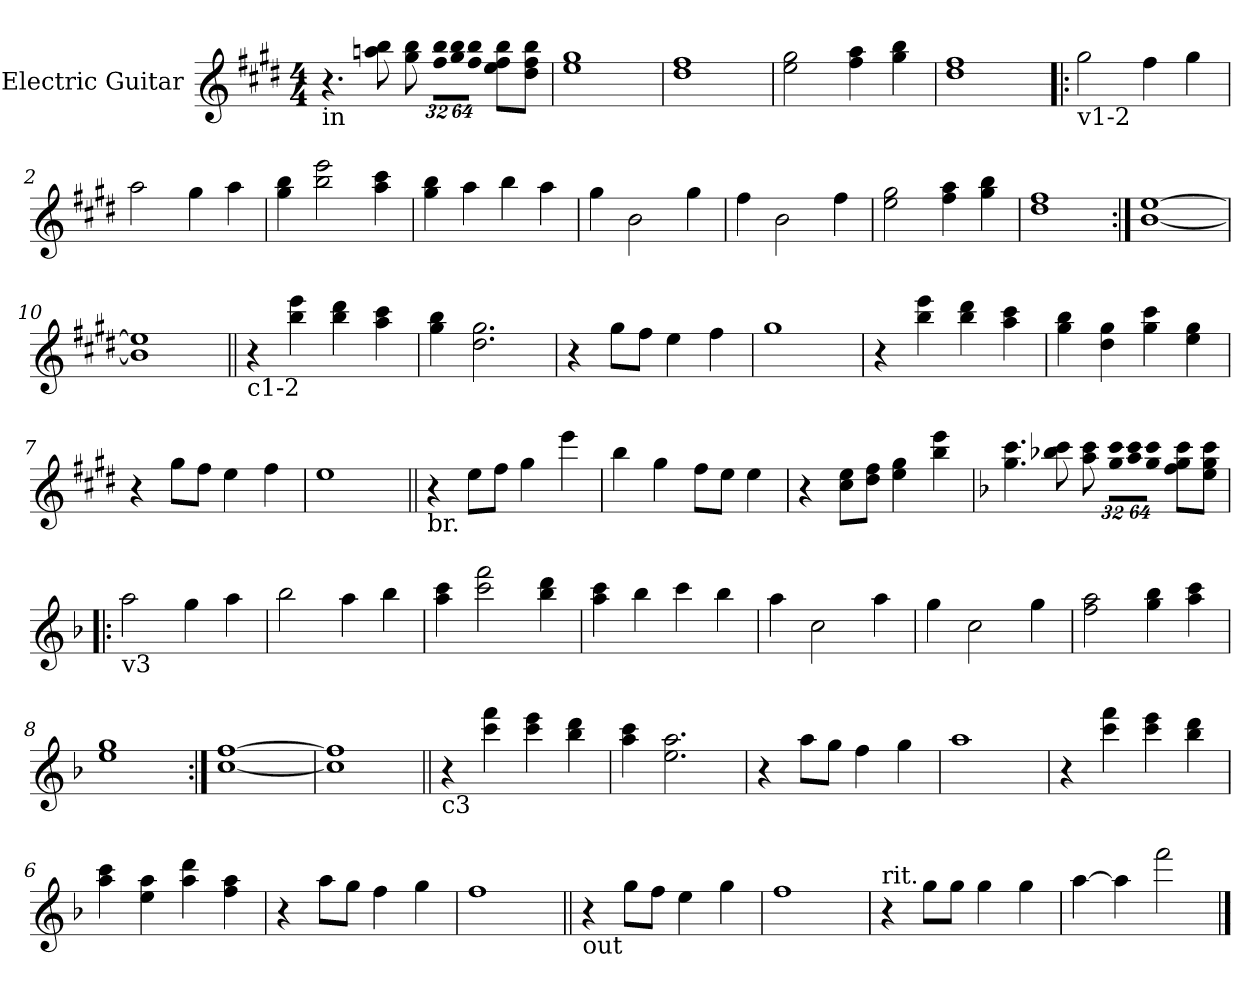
**kern
*part1
*staff1
*I"Electric Guitar
*I'E. Gtr.
!!LO:PB:g=z
*clefG2
*ITrd7c12
*k[f#c#g#d#]
*E:
*M4/4
=1
!LO:TX:b:t=in
4.r
8ani\ 8bi
8g#i\ 8bi
*Xbrackettup
!LO:N:vis=16
512%21f#i\ 512%21biLL
!LO:N:vis=16
1024%43g#i\ 1024%43bi
!LO:N:vis=16
1024%43f#i\ 1024%43biJJ
8ei\ 8f#i 8biL
8d#i\ 8f#i 8biJ
=2
1ei 1g#i
!!LO:LB:g=z
=3
1d#i 1f#i
=4
2ei\ 2g#i
4f#i\ 4ai
4g#i\ 4bi
=5
1d#i 1f#i
!!LO:LB:g=z
=1!|:
!LO:TX:b:t=v1-2
2g#i\
4f#i\
4g#i\
=2
2ai\
4g#i\
4ai\
=3
4g#i\ 4bi
2bi\ 2eei
4ai\ 4cc#i
=4
4g#i\ 4bi
4ai\
4bi\
4ai\
!!LO:LB:g=z
=5
4g#i\
2Bi\
4g#i\
=6
4f#i\
2Bi\
4f#i\
=7
2ei\ 2g#i
4f#i\ 4ai
4g#i\ 4bi
=8
1d#i 1f#i
=9:|!
[<1Bi [>1ei
=10
1Bi] 1ei]
!!LO:LB:g=z
=1||
!LO:TX:b:t=c1-2
4r
4bi\ 4eei
4bi\ 4dd#i
4ai\ 4cc#i
=2
4g#i\ 4bi
2.d#i\ 2.g#i
=3
4r
8g#i\L
8f#i\J
4ei\
4f#i\
=4
1g#i
!!LO:LB:g=z
=5
4r
4bi\ 4eei
4bi\ 4dd#i
4ai\ 4cc#i
=6
4g#i\ 4bi
4d#i\ 4g#i
4g#i\ 4cc#i
4ei\ 4g#i
=7
4r
8g#i\L
8f#i\J
4ei\
4f#i\
=8
1ei
!!LO:LB:g=z
=1||
!LO:TX:b:t=br.
4r
8ei\L
8f#i\J
4g#i\
4eei\
=2
4bi\
4g#i\
8f#i\L
8ei\J
4ei\
=3
4r
8c#i\ 8eiL
8d#i\ 8f#iJ
4ei\ 4g#i
4bi\ 4eei
=4
*k[b-]
*F:
4.gi\ 4.cci
8b-Xi\ 8cci
8ai\ 8cci
!LO:N:vis=16
512%21gi\ 512%21cciLL
!LO:N:vis=16
1024%43ai\ 1024%43cci
!LO:N:vis=16
1024%43gi\ 1024%43cciJJ
8fi\ 8gi 8cciL
8ei\ 8gi 8cciJ
!!LO:LB:g=z
=1!|:
!LO:TX:b:t=v3
2ai\
4gi\
4ai\
=2
2b-i\
4ai\
4b-i\
=3
4ai\ 4cci
2cci\ 2ffi
4b-i\ 4ddi
=4
4ai\ 4cci
4b-i\
4cci\
4b-i\
!!LO:LB:g=z
=5
4ai\
2ci\
4ai\
=6
4gi\
2ci\
4gi\
=7
2fi\ 2ai
4gi\ 4b-i
4ai\ 4cci
=8
1ei 1gi
=9:|!
[<1ci [>1fi
=10
1ci] 1fi]
!!LO:LB:g=z
=1||
!LO:TX:b:t=c3
4r
4cci\ 4ffi
4cci\ 4eei
4b-i\ 4ddi
=2
4ai\ 4cci
2.ei\ 2.ai
=3
4r
8ai\L
8gi\J
4fi\
4gi\
=4
1ai
!!LO:LB:g=z
=5
4r
4cci\ 4ffi
4cci\ 4eei
4b-i\ 4ddi
=6
4ai\ 4cci
4ei\ 4ai
4ai\ 4ddi
4fi\ 4ai
=7
4r
8ai\L
8gi\J
4fi\
4gi\
=8
1fi
!!LO:LB:g=z
=1||
!LO:TX:b:t=out
4r
8gi\L
8fi\J
4ei\
4gi\
=2
1fi
=3
!LO:TX:t=rit.
4r
8gi\L
8gi\J
4gi\
4gi\
=4
[>4ai\
4ai\]
2ffi\
==
*-
